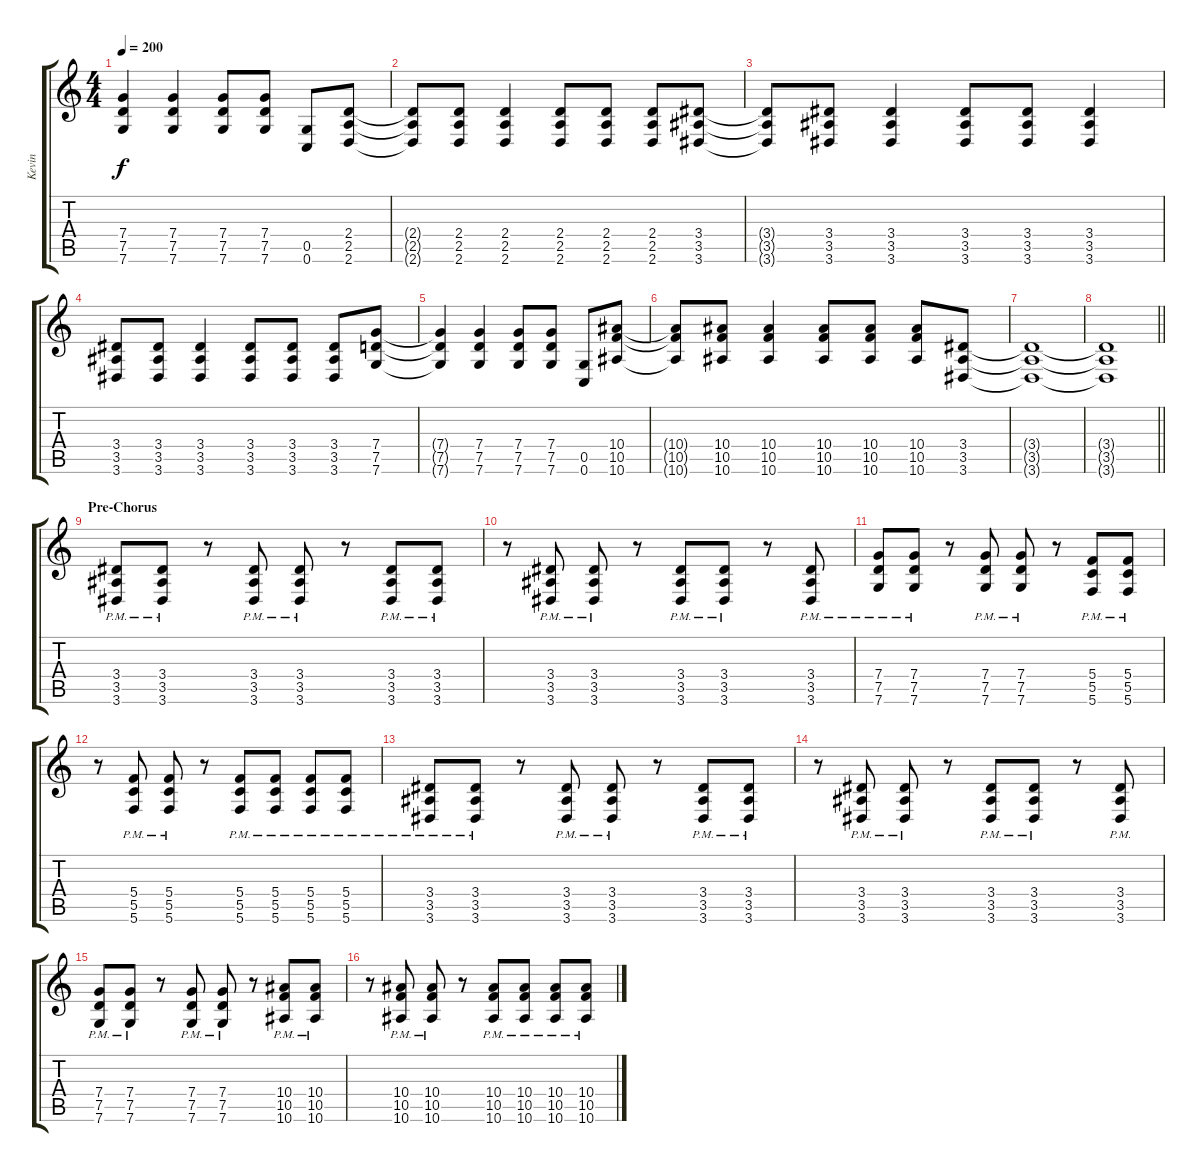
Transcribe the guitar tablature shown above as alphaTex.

\track ("Kevin" "Kevin") {instrument distortionguitar}
\staff {score tabs}
\tuning (D4 A3 F3 C3 G2 C2) {hide}
\ts (4 4)
\tempo 200
\clef g2
\ks c
(7.4{t} 7.5{t} 7.6{t}).4{dy f} (7.4 7.5 7.6).4 (7.4 7.5 7.6).8 (7.4 7.5 7.6).8 (0.5 0.6).8 (2.4 2.5 2.6).8 |
(2.4{t} 2.5{t} 2.6{t}).8 (2.4 2.5 2.6).8 (2.4 2.5 2.6).4 (2.4 2.5 2.6).8 (2.4 2.5 2.6).8 (2.4 2.5 2.6).8 (3.4 3.5 3.6).8 |
(3.4{t} 3.5{t} 3.6{t}).8 (3.4 3.5 3.6).8 (3.4 3.5 3.6).4 (3.4 3.5 3.6).8 (3.4 3.5 3.6).8 (3.4 3.5 3.6).4 |
(3.4 3.5 3.6).8 (3.4 3.5 3.6).8 (3.4 3.5 3.6).4 (3.4 3.5 3.6).8 (3.4 3.5 3.6).8 (3.4 3.5 3.6).8 (7.4 7.5 7.6).8 |
(7.4{t} 7.5{t} 7.6{t}).4 (7.4 7.5 7.6).4 (7.4 7.5 7.6).8 (7.4 7.5 7.6).8 (0.5 0.6).8 (10.4 10.5 10.6).8 |
(10.4{t} 10.5{t} 10.6{t}).8 (10.4 10.5 10.6).8 (10.4 10.5 10.6).4 (10.4 10.5 10.6).8 (10.4 10.5 10.6).8 (10.4 10.5 10.6).8 (3.4 3.5 3.6).8 |
(3.4{t} 3.5{t} 3.6{t}).1 |
\barLineRight lightlight
(3.4{t} 3.5{t} 3.6{t}).1 |
\section ("" "Pre-Chorus")
(3.4{pm} 3.5{pm} 3.6{pm}).8 (3.4{pm} 3.5{pm} 3.6{pm}).8 r.8 (3.4{pm} 3.5{pm} 3.6{pm}).8 (3.4{pm} 3.5{pm} 3.6{pm}).8 r.8 (3.4{pm} 3.5{pm} 3.6{pm}).8 (3.4{pm} 3.5{pm} 3.6{pm}).8 |
r.8 (3.4{pm} 3.5{pm} 3.6{pm}).8 (3.4{pm} 3.5{pm} 3.6{pm}).8 r.8 (3.4{pm} 3.5{pm} 3.6{pm}).8 (3.4{pm} 3.5{pm} 3.6{pm}).8 r.8 (3.4{pm} 3.5{pm} 3.6{pm}).8 |
(7.4{pm} 7.5{pm} 7.6{pm}).8 (7.4{pm} 7.5{pm} 7.6{pm}).8 r.8 (7.4{pm} 7.5{pm} 7.6{pm}).8 (7.4{pm} 7.5{pm} 7.6{pm}).8 r.8 (5.4{pm} 5.5{pm} 5.6{pm}).8 (5.4{pm} 5.5{pm} 5.6{pm}).8 |
r.8 (5.4{pm} 5.5{pm} 5.6{pm}).8 (5.4{pm} 5.5{pm} 5.6{pm}).8 r.8 (5.4{pm} 5.5{pm} 5.6{pm}).8 (5.4{pm} 5.5{pm} 5.6{pm}).8 (5.4{pm} 5.5{pm} 5.6{pm}).8 (5.4{pm} 5.5{pm} 5.6{pm}).8 |
(3.4{pm} 3.5{pm} 3.6{pm}).8 (3.4{pm} 3.5{pm} 3.6{pm}).8 r.8 (3.4{pm} 3.5{pm} 3.6{pm}).8 (3.4{pm} 3.5{pm} 3.6{pm}).8 r.8 (3.4{pm} 3.5{pm} 3.6{pm}).8 (3.4{pm} 3.5{pm} 3.6{pm}).8 |
r.8 (3.4{pm} 3.5{pm} 3.6{pm}).8 (3.4{pm} 3.5{pm} 3.6{pm}).8 r.8 (3.4{pm} 3.5{pm} 3.6{pm}).8 (3.4{pm} 3.5{pm} 3.6{pm}).8 r.8 (3.4{pm} 3.5{pm} 3.6{pm}).8 |
(7.4{pm} 7.5{pm} 7.6{pm}).8 (7.4{pm} 7.5{pm} 7.6{pm}).8 r.8 (7.4{pm} 7.5{pm} 7.6{pm}).8 (7.4{pm} 7.5{pm} 7.6{pm}).8 r.8 (10.4{pm} 10.5{pm} 10.6{pm}).8 (10.4{pm} 10.5{pm} 10.6{pm}).8 |
r.8 (10.4{pm} 10.5{pm} 10.6{pm}).8 (10.4{pm} 10.5{pm} 10.6{pm}).8 r.8 (10.4{pm} 10.5{pm} 10.6{pm}).8 (10.4{pm} 10.5{pm} 10.6{pm}).8 (10.4{pm} 10.5{pm} 10.6{pm}).8 (10.4{pm} 10.5{pm} 10.6{pm}).8
